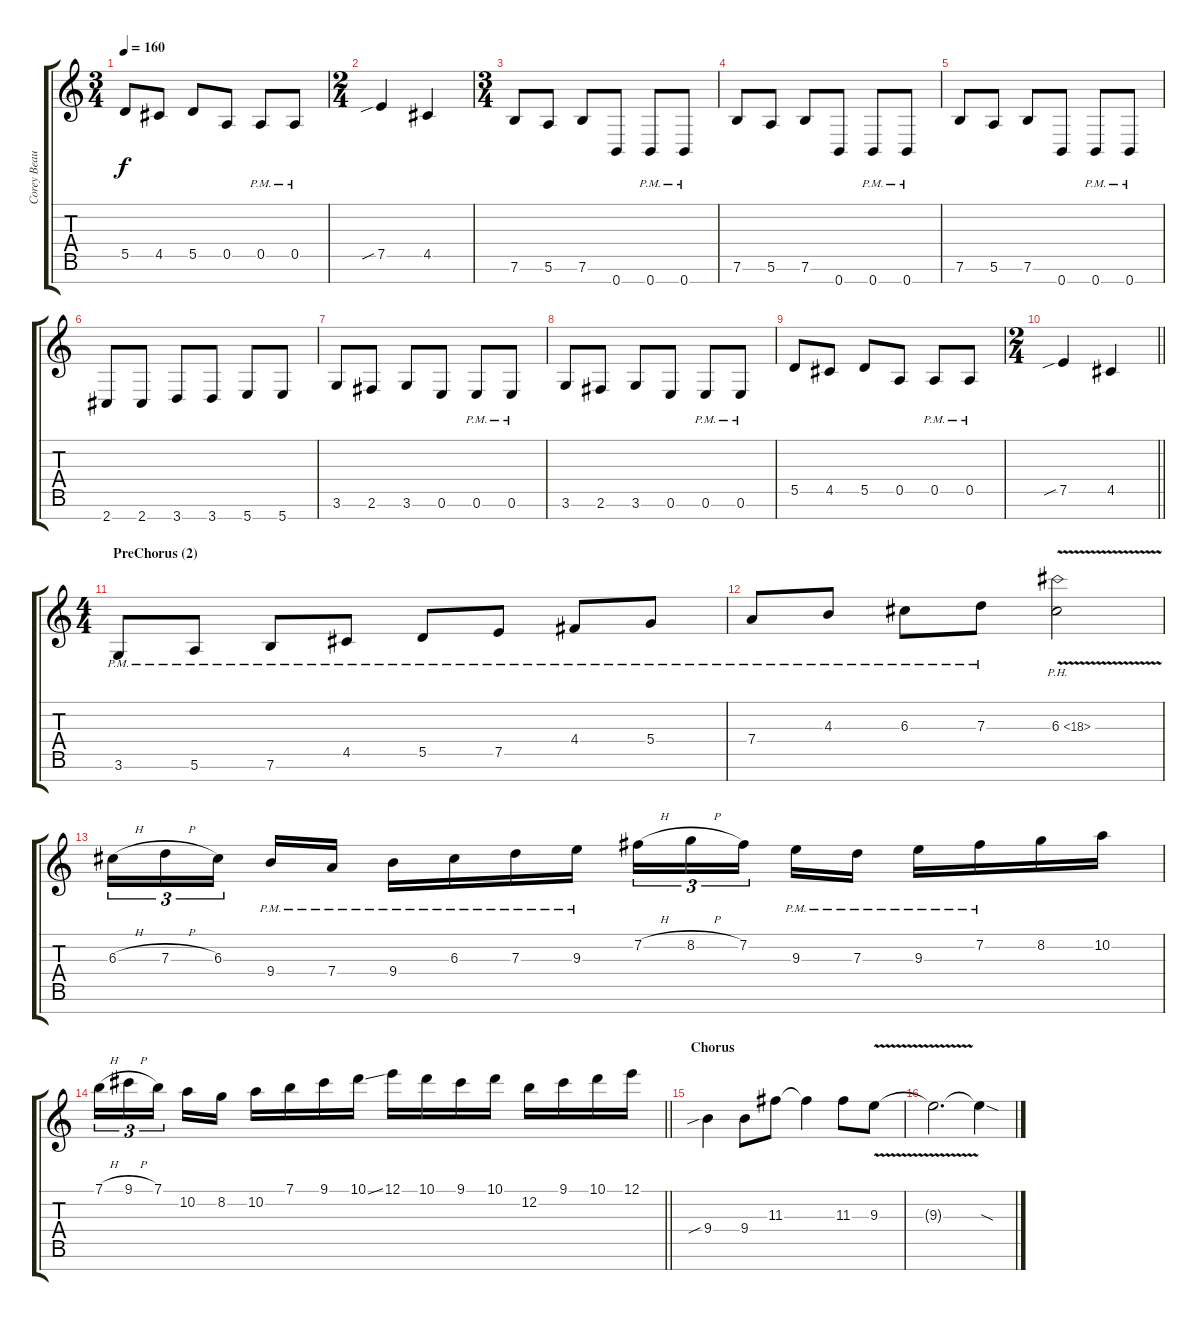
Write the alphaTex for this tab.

\track ("Corey Beaulieu" "Corey Beau") {instrument distortionguitar}
\staff {score tabs}
\tuning (E4 B3 G3 D3 A2 E2 B1) {hide}
\ts (3 4)
\tempo 160
\clef g2
\ks c
5.5.8{dy f} 4.5.8 5.5.8 0.5.8 0.5{pm}.8 0.5{pm}.8 |
\ts (2 4)
7.5{sib}.4 4.5.4 |
\ts (3 4)
7.6.8 5.6.8 7.6.8 0.7.8 0.7{pm}.8 0.7{pm}.8 |
7.6.8 5.6.8 7.6.8 0.7.8 0.7{pm}.8 0.7{pm}.8 |
7.6.8 5.6.8 7.6.8 0.7.8 0.7{pm}.8 0.7{pm}.8 |
2.7.8 2.7.8 3.7.8 3.7.8 5.7.8 5.7.8 |
3.6.8 2.6.8 3.6.8 0.6.8 0.6{pm}.8 0.6{pm}.8 |
3.6.8 2.6.8 3.6.8 0.6.8 0.6{pm}.8 0.6{pm}.8 |
5.5.8 4.5.8 5.5.8 0.5.8 0.5{pm}.8 0.5{pm}.8 |
\ts (2 4)
\barLineRight lightlight
7.5{sib}.4 4.5.4 |
\ts (4 4)
\section ("" "PreChorus (2)")
3.6{pm}.8 5.6{pm}.8 7.6{pm}.8 4.5{pm}.8 5.5{pm}.8 7.5{pm}.8 4.4{pm}.8 5.4{pm}.8 |
7.4{pm}.8 4.3{pm}.8 6.3{pm}.8 7.3{pm}.8 6.3{ph 12 v}.2 |
6.3{h}.16{tu (3 2)} 7.3{h}.16{tu (3 2)} 6.3.16{tu (3 2) beam splitsecondary} 9.4{pm}.16 7.4{pm}.16 9.4{pm}.16 6.3{pm}.16 7.3{pm}.16 9.3{pm}.16 7.2{h}.16{tu (3 2)} 8.2{h}.16{tu (3 2)} 7.2.16{tu (3 2) beam splitsecondary} 9.3{pm}.16 7.3{pm}.16 9.3{pm}.16 7.2{pm}.16 8.2.16 10.2.16 |
\barLineRight lightlight
7.1{h}.16{tu (3 2)} 9.1{h}.16{tu (3 2)} 7.1.16{tu (3 2) beam splitsecondary} 10.2.16 8.2.16 10.2.16 7.1.16 9.1.16 10.1{ss}.16 12.1.16 10.1.16 9.1.16 10.1.16 12.2.16 9.1.16 10.1.16 12.1.16 |
\section ("" "Chorus")
9.4{sib}.4 9.4.8 11.3.8 11.3{t}.4 11.3.8 9.3{v}.8 |
9.3{t}.2{d} 9.3{sod t}.4
